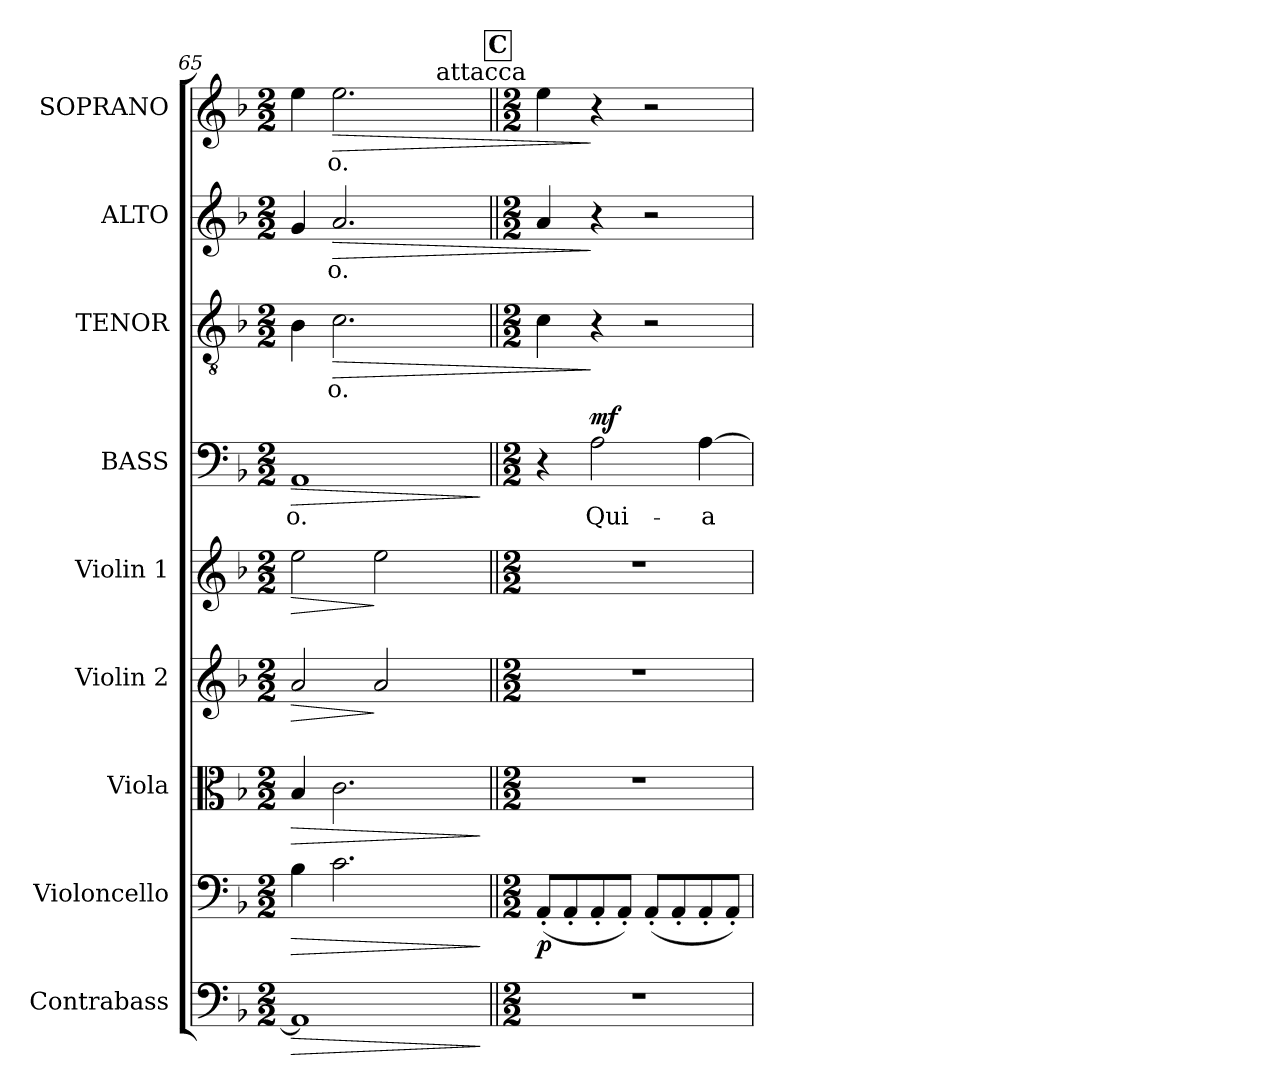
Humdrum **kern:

**kern	**dynam	**kern	**dynam	**kern	**dynam	**kern	**dynam	**kern	**dynam	**kern	**text	**dynam	**kern	**text	**dynam	**kern	**text	**dynam	**kern	**text	**dynam
*part9	*part9	*part8	*part8	*part7	*part7	*part6	*part6	*part5	*part5	*part4	*part4	*part4	*part3	*part3	*part3	*part2	*part2	*part2	*part1	*part1	*part1
*staff9	*staff9	*staff8	*staff8	*staff7	*staff7	*staff6	*staff6	*staff5	*staff5	*staff4	*staff4	*staff4	*staff3	*staff3	*staff3	*staff2	*staff2	*staff2	*staff1	*staff1	*staff1
*I"Contrabass	*	*I"Violoncello	*	*I"Viola	*	*I"Violin 2	*	*I"Violin 1	*	*I"BASS	*	*	*I"TENOR	*	*	*I"ALTO	*	*	*I"SOPRANO	*	*
*I'Cb.	*	*I'Vc.	*	*I'Vla.	*	*I'Vln. 2	*	*I'Vln. 1	*	*I'B.	*	*	*I'T.	*	*	*I'A.	*	*	*I'S.	*	*
*clefF4	*	*clefF4	*	*clefC3	*	*clefG2	*	*clefG2	*	*clefF4	*	*	*clefGv2	*	*	*clefG2	*	*	*clefG2	*	*
*ITrd7c12	*	*	*	*	*	*	*	*	*	*	*	*	*ITrd7c12	*	*	*	*	*	*	*	*
*k[b-]	*	*k[b-]	*	*k[b-]	*	*k[b-]	*	*k[b-]	*	*k[b-]	*	*	*k[b-]	*	*	*k[b-]	*	*	*k[b-]	*	*
*F:	*	*F:	*	*F:	*	*F:	*	*F:	*	*F:	*	*	*F:	*	*	*F:	*	*	*F:	*	*
*M2/2	*	*M2/2	*	*M2/2	*	*M2/2	*	*M2/2	*	*M2/2	*	*	*M2/2	*	*	*M2/2	*	*	*M2/2	*	*
=65	=65	=65	=65	=65	=65	=65	=65	=65	=65	=65	=65	=65	=65	=65	=65	=65	=65	=65	=65	=65	=65
!	!LO:HP:b	!	!LO:HP:b	!	!LO:HP:b	!	!LO:HP:b	!	!LO:HP:b	!	!	!	!	!	!	!	!	!	!	!	!
!	!	!	!	!	!	!	!	!	!	!	!LO:LY:b:color=#000000	!LO:HP:b	!	!	!	!	!	!	!	!	!
*	*	*	*	*	*	*	*	*	*	*	*	*	*	*	*	*	*	*	*^	*	*
1AAAi]	>	4B-i\	>	4B-i/	>	2ai/	>	2eei\	>	1AAi	-o.	>	4BB-i\	.	.	4gi/	.	.	4eei\	2ryy	.	.
!	!	!	!	!	!	!	!	!	!	!	!	!	!	!LO:LY:b:color=#000000	!LO:HP:b	!	!	!	!	!	!	!
!	!	!	!	!	!	!	!	!	!	!	!	!	!	!	!	!	!LO:LY:b:color=#000000	!LO:HP:b	!	!	!	!
!	!	!	!	!	!	!	!	!	!	!	!	!	!	!	!	!	!	!	!	!	!LO:LY:b:color=#000000	!LO:HP:b
.	.	2.ci\	.	2.ci\	.	.	.	.	.	.	.	.	2.Ci\	-o.	>	2.ai/	-o.	>	2.eei\	.	-o.	>
.	.	.	.	.	.	2ai/	]	2eei\	]	.	.	.	.	.	.	.	.	.	.	4ryy	.	.
.	.	.	.	.	.	.	.	.	.	.	.	.	.	.	.	.	.	.	.	16ryy	.	.
.	.	.	.	.	.	.	.	.	.	.	.	.	.	.	.	.	.	.	.	512.ryy	.	.
!	!	!	!	!	!	!	!	!	!	!	!	!	!	!	!	!	!	!	!	!LO:TX:a:t=attacca	!	!
.	.	.	.	.	.	.	.	.	.	.	.	.	.	.	.	.	.	.	.	8ryy	.	.
.	.	.	.	.	.	.	.	.	.	.	.	.	.	.	.	.	.	.	.	32ryy	.	.
.	.	.	.	.	.	.	.	.	.	.	.	.	.	.	.	.	.	.	.	64ryy	.	.
.	.	.	.	.	.	.	.	.	.	.	.	.	.	.	.	.	.	.	.	128ryy	.	.
.	.	.	.	.	.	.	.	.	.	.	.	.	.	.	.	.	.	.	.	256ryy	.	.
.	.	.	.	.	.	.	.	.	.	.	.	.	.	.	.	.	.	.	.	1024ryy	.	.
.	]	.	]	.	]	.	.	.	.	.	.	]	.	.	.	.	.	.	.	.	.	.
*	*	*	*	*	*	*	*	*	*	*	*	*	*	*	*	*	*	*	*v	*v	*	*
!!LO:PB:g=z
!!LO:REH:place=s1:B:color=#000000:enc=box:fs=12.8556:t=C
=66||	=66||	=66||	=66||	=66||	=66||	=66||	=66||	=66||	=66||	=66||	=66||	=66||	=66||	=66||	=66||	=66||	=66||	=66||	=66||	=66||	=66||
*M2/2	*	*M2/2	*	*M2/2	*	*M2/2	*	*M2/2	*	*M2/2	*	*	*M2/2	*	*	*M2/2	*	*	*M2/2	*	*
1r	.	(8AA'i/L	p	1r	.	1r	.	1r	.	4r	.	.	4Ci\	.	.	4ai/	.	.	4eei\	.	.
.	.	8AA'i/	.	.	.	.	.	.	.	.	.	.	.	.	.	.	.	.	.	.	.
!	!	!	!	!	!	!	!	!	!	!	!LO:LY:b:color=#000000	!	!	!	!	!	!	!	!	!	!
.	.	8AA'i/	.	.	.	.	.	.	.	2Ai\	Qui-	mf	4r	.	]	4r	.	]	4r	.	]
.	.	8AA'i/J)	.	.	.	.	.	.	.	.	.	.	.	.	.	.	.	.	.	.	.
.	.	(8AA'i/L	.	.	.	.	.	.	.	.	.	.	2r	.	.	2r	.	.	2r	.	.
.	.	8AA'i/	.	.	.	.	.	.	.	.	.	.	.	.	.	.	.	.	.	.	.
!	!	!	!	!	!	!	!	!	!	!	!LO:LY:b:color=#000000	!	!	!	!	!	!	!	!	!	!
.	.	8AA'i/	.	.	.	.	.	.	.	[>4Ai\	-a	.	.	.	.	.	.	.	.	.	.
.	.	8AA'i/J)	.	.	.	.	.	.	.	.	.	.	.	.	.	.	.	.	.	.	.
=	=	=	=	=	=	=	=	=	=	=	=	=	=	=	=	=	=	=	=	=	=
*-	*-	*-	*-	*-	*-	*-	*-	*-	*-	*-	*-	*-	*-	*-	*-	*-	*-	*-	*-	*-	*-
